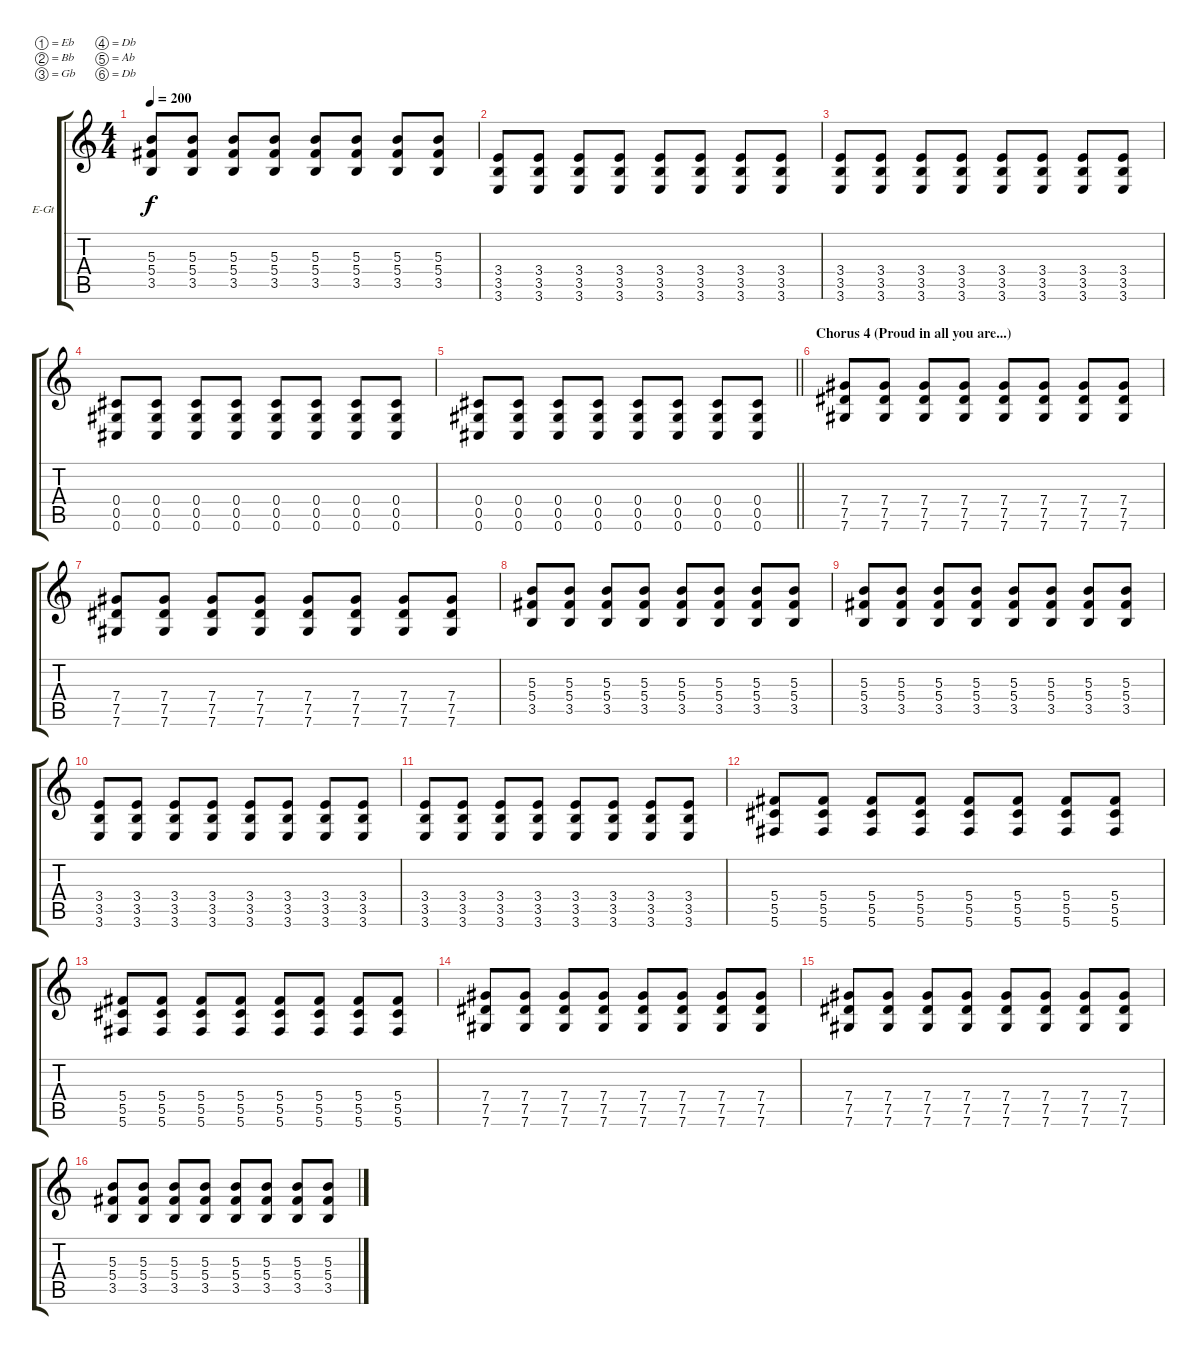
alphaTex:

\bracketExtendMode groupsimilarinstruments
\firstSystemTrackNameOrientation horizontal
\otherSystemsTrackNameOrientation horizontal
\track ("Extra Guitar" "E-Gt") {instrument distortionguitar}
\staff {score tabs}
\tuning (Eb4 Bb3 Gb3 Db3 Ab2 Db2)
\ts (4 4)
\tempo 200
\clef g2
\ks c
(5.3 5.4 3.5).8{dy f} (5.3 5.4 3.5).8 (5.3 5.4 3.5).8 (5.3 5.4 3.5).8 (5.3 5.4 3.5).8 (5.3 5.4 3.5).8 (5.3 5.4 3.5).8 (5.3 5.4 3.5).8 |
(3.4 3.5 3.6).8 (3.4 3.5 3.6).8 (3.4 3.5 3.6).8 (3.4 3.5 3.6).8 (3.4 3.5 3.6).8 (3.4 3.5 3.6).8 (3.4 3.5 3.6).8 (3.4 3.5 3.6).8 |
(3.4 3.5 3.6).8 (3.4 3.5 3.6).8 (3.4 3.5 3.6).8 (3.4 3.5 3.6).8 (3.4 3.5 3.6).8 (3.4 3.5 3.6).8 (3.4 3.5 3.6).8 (3.4 3.5 3.6).8 |
(0.4 0.5 0.6).8 (0.4 0.5 0.6).8 (0.4 0.5 0.6).8 (0.4 0.5 0.6).8 (0.4 0.5 0.6).8 (0.4 0.5 0.6).8 (0.4 0.5 0.6).8 (0.4 0.5 0.6).8 |
\barLineRight lightlight
(0.4 0.5 0.6).8 (0.4 0.5 0.6).8 (0.4 0.5 0.6).8 (0.4 0.5 0.6).8 (0.4 0.5 0.6).8 (0.4 0.5 0.6).8 (0.4 0.5 0.6).8 (0.4 0.5 0.6).8 |
\section ("" "Chorus 4 (Proud in all you are...)")
(7.4 7.5 7.6).8 (7.4 7.5 7.6).8 (7.4 7.5 7.6).8 (7.4 7.5 7.6).8 (7.4 7.5 7.6).8 (7.4 7.5 7.6).8 (7.4 7.5 7.6).8 (7.4 7.5 7.6).8 |
(7.4 7.5 7.6).8 (7.4 7.5 7.6).8 (7.4 7.5 7.6).8 (7.4 7.5 7.6).8 (7.4 7.5 7.6).8 (7.4 7.5 7.6).8 (7.4 7.5 7.6).8 (7.4 7.5 7.6).8 |
(5.3 5.4 3.5).8 (5.3 5.4 3.5).8 (5.3 5.4 3.5).8 (5.3 5.4 3.5).8 (5.3 5.4 3.5).8 (5.3 5.4 3.5).8 (5.3 5.4 3.5).8 (5.3 5.4 3.5).8 |
(5.3 5.4 3.5).8 (5.3 5.4 3.5).8 (5.3 5.4 3.5).8 (5.3 5.4 3.5).8 (5.3 5.4 3.5).8 (5.3 5.4 3.5).8 (5.3 5.4 3.5).8 (5.3 5.4 3.5).8 |
(3.4 3.5 3.6).8 (3.4 3.5 3.6).8 (3.4 3.5 3.6).8 (3.4 3.5 3.6).8 (3.4 3.5 3.6).8 (3.4 3.5 3.6).8 (3.4 3.5 3.6).8 (3.4 3.5 3.6).8 |
(3.4 3.5 3.6).8 (3.4 3.5 3.6).8 (3.4 3.5 3.6).8 (3.4 3.5 3.6).8 (3.4 3.5 3.6).8 (3.4 3.5 3.6).8 (3.4 3.5 3.6).8 (3.4 3.5 3.6).8 |
(5.4 5.5 5.6).8 (5.4 5.5 5.6).8 (5.4 5.5 5.6).8 (5.4 5.5 5.6).8 (5.4 5.5 5.6).8 (5.4 5.5 5.6).8 (5.4 5.5 5.6).8 (5.4 5.5 5.6).8 |
(5.4 5.5 5.6).8 (5.4 5.5 5.6).8 (5.4 5.5 5.6).8 (5.4 5.5 5.6).8 (5.4 5.5 5.6).8 (5.4 5.5 5.6).8 (5.4 5.5 5.6).8 (5.4 5.5 5.6).8 |
(7.4 7.5 7.6).8 (7.4 7.5 7.6).8 (7.4 7.5 7.6).8 (7.4 7.5 7.6).8 (7.4 7.5 7.6).8 (7.4 7.5 7.6).8 (7.4 7.5 7.6).8 (7.4 7.5 7.6).8 |
(7.4 7.5 7.6).8 (7.4 7.5 7.6).8 (7.4 7.5 7.6).8 (7.4 7.5 7.6).8 (7.4 7.5 7.6).8 (7.4 7.5 7.6).8 (7.4 7.5 7.6).8 (7.4 7.5 7.6).8 |
(5.3 5.4 3.5).8 (5.3 5.4 3.5).8 (5.3 5.4 3.5).8 (5.3 5.4 3.5).8 (5.3 5.4 3.5).8 (5.3 5.4 3.5).8 (5.3 5.4 3.5).8 (5.3 5.4 3.5).8
